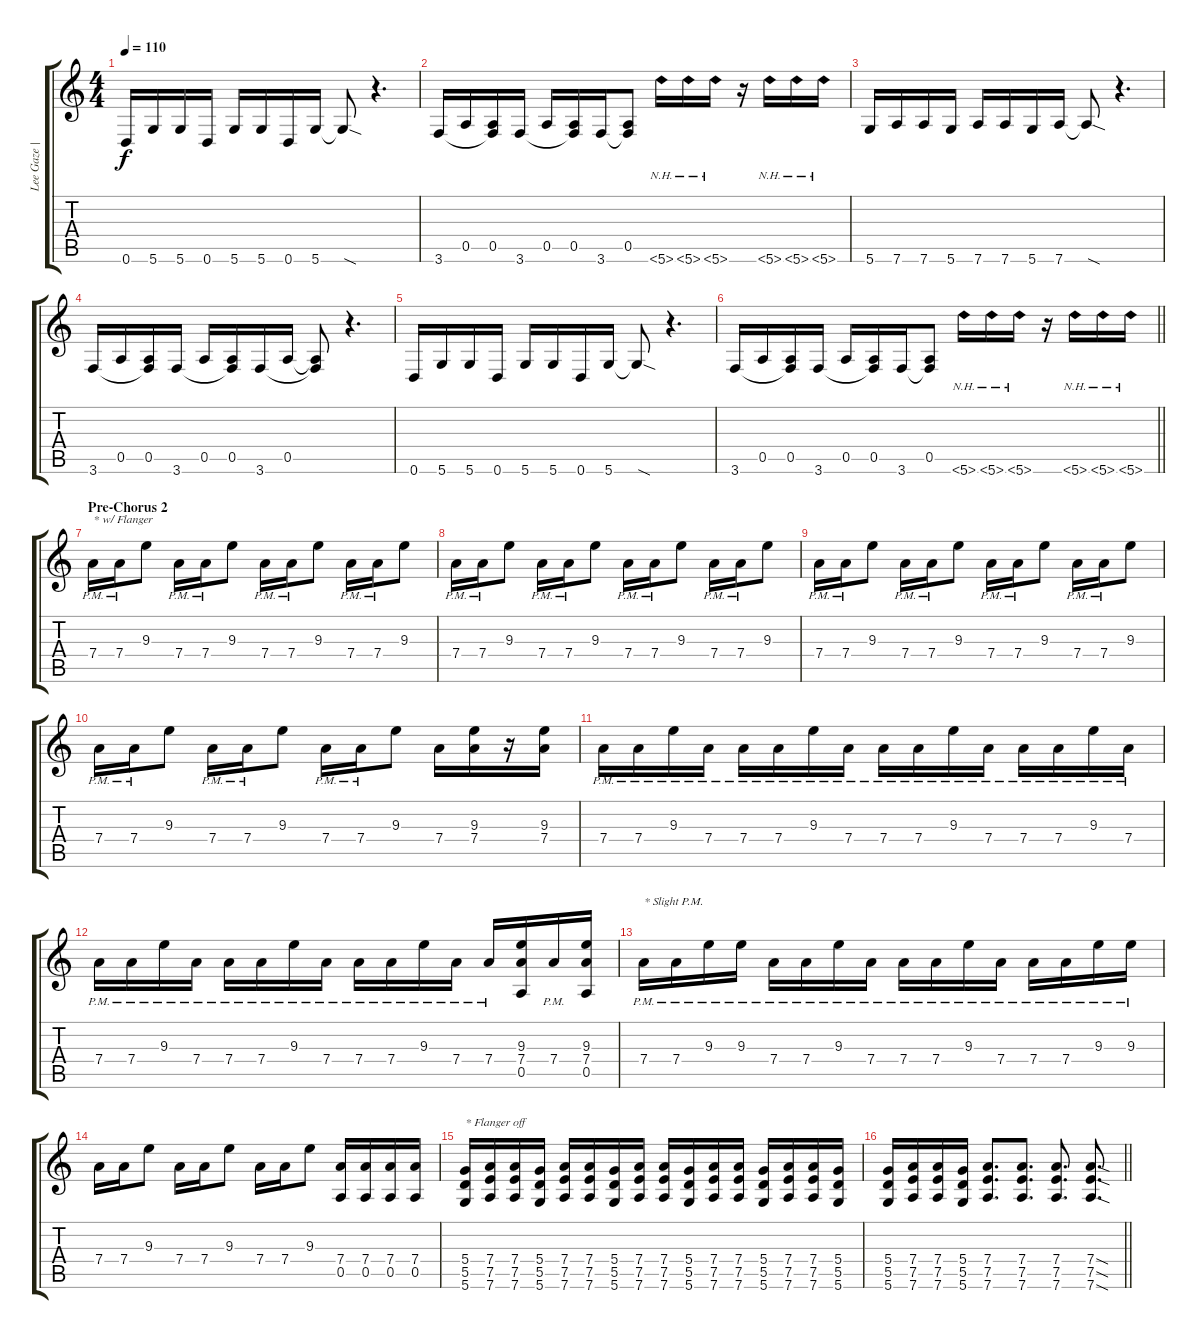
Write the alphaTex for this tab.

\track ("Lee Gaze | Lead " "Lee Gaze |") {instrument distortionguitar}
\staff {score tabs}
\tuning (E4 B3 G3 D3 A2 D2) {hide}
\ts (4 4)
\tempo 110
\clef g2
\ks c
0.6.16{dy f} 5.6.16 5.6.16 0.6.16 5.6.16 5.6.16 0.6.16 5.6.16 5.6{sod t}.8 r.4{d} |
3.6.16 0.5.16 (0.5 3.6{t}).16 3.6.16 0.5.16 (0.5 3.6{t}).16 3.6.16 (0.5 3.6{t}).8 5.6{nh}.16 5.6{nh}.16 5.6{nh}.16 r.16 5.6{nh}.16 5.6{nh}.16 5.6{nh}.16 |
5.6.16 7.6.16 7.6.16 5.6.16 7.6.16 7.6.16 5.6.16 7.6.16 7.6{sod t}.8 r.4{d} |
3.6.16 0.5.16 (0.5 3.6{t}).16 3.6.16 0.5.16 (0.5 3.6{t}).16 3.6.16 0.5.16 (0.5{t} 3.6{t}).8 r.4{d} |
0.6.16 5.6.16 5.6.16 0.6.16 5.6.16 5.6.16 0.6.16 5.6.16 5.6{sod t}.8 r.4{d} |
\barLineRight lightlight
3.6.16 0.5.16 (0.5 3.6{t}).16 3.6.16 0.5.16 (0.5 3.6{t}).16 3.6.16 (0.5 3.6{t}).8 5.6{nh}.16 5.6{nh}.16 5.6{nh}.16 r.16 5.6{nh}.16 5.6{nh}.16 5.6{nh}.16 |
\section ("" "Pre-Chorus 2")
7.4{pm}.16{txt "* w/ Flanger" instrument distortionguitar} 7.4{pm}.16 9.3.8 7.4{pm}.16 7.4{pm}.16 9.3.8 7.4{pm}.16 7.4{pm}.16 9.3.8 7.4{pm}.16 7.4{pm}.16 9.3.8 |
7.4{pm}.16 7.4{pm}.16 9.3.8 7.4{pm}.16 7.4{pm}.16 9.3.8 7.4{pm}.16 7.4{pm}.16 9.3.8 7.4{pm}.16 7.4{pm}.16 9.3.8 |
7.4{pm}.16 7.4{pm}.16 9.3.8 7.4{pm}.16 7.4{pm}.16 9.3.8 7.4{pm}.16 7.4{pm}.16 9.3.8 7.4{pm}.16 7.4{pm}.16 9.3.8 |
7.4{pm}.16 7.4{pm}.16 9.3.8 7.4{pm}.16 7.4{pm}.16 9.3.8 7.4{pm}.16 7.4{pm}.16 9.3.8 7.4.16 (9.3 7.4).16 r.16 (9.3 7.4).16 |
7.4{pm}.16 7.4{pm}.16 9.3{pm}.16 7.4{pm}.16 7.4{pm}.16 7.4{pm}.16 9.3{pm}.16 7.4{pm}.16 7.4{pm}.16 7.4{pm}.16 9.3{pm}.16 7.4{pm}.16 7.4{pm}.16 7.4{pm}.16 9.3{pm}.16 7.4{pm}.16 |
7.4{pm}.16 7.4{pm}.16 9.3{pm}.16 7.4{pm}.16 7.4{pm}.16 7.4{pm}.16 9.3{pm}.16 7.4{pm}.16 7.4{pm}.16 7.4{pm}.16 9.3{pm}.16 7.4{pm}.16 7.4{pm}.16 (9.3 7.4 0.5).16 7.4{pm}.16 (9.3 7.4 0.5).16 |
7.4{pm}.16{txt "* Slight P.M."} 7.4{pm}.16 9.3{pm}.16 9.3{pm}.16 7.4{pm}.16 7.4{pm}.16 9.3{pm}.16 7.4{pm}.16 7.4{pm}.16 7.4{pm}.16 9.3{pm}.16 7.4{pm}.16 7.4{pm}.16 7.4{pm}.16 9.3{pm}.16 9.3{pm}.16 |
7.4.16 7.4.16 9.3.8 7.4.16 7.4.16 9.3.8 7.4.16 7.4.16 9.3.8 (7.4 0.5).16 (7.4 0.5).16 (7.4 0.5).16 (7.4 0.5).16 |
(5.4 5.5 5.6).16{txt "* Flanger off" instrument distortionguitar} (7.4 7.5 7.6).16 (7.4 7.5 7.6).16 (5.4 5.5 5.6).16 (7.4 7.5 7.6).16 (7.4 7.5 7.6).16 (5.4 5.5 5.6).16 (7.4 7.5 7.6).16 (7.4 7.5 7.6).16 (5.4 5.5 5.6).16 (7.4 7.5 7.6).16 (7.4 7.5 7.6).16 (5.4 5.5 5.6).16 (7.4 7.5 7.6).16 (7.4 7.5 7.6).16 (5.4 5.5 5.6).16 |
\barLineRight lightlight
(5.4 5.5 5.6).16 (7.4 7.5 7.6).16 (7.4 7.5 7.6).16 (5.4 5.5 5.6).16 (7.4 7.5 7.6).8{d} (7.4 7.5 7.6).8{d} (7.4 7.5 7.6).8{d} (7.4{sod} 7.5{sod} 7.6{sod}).8{d}
